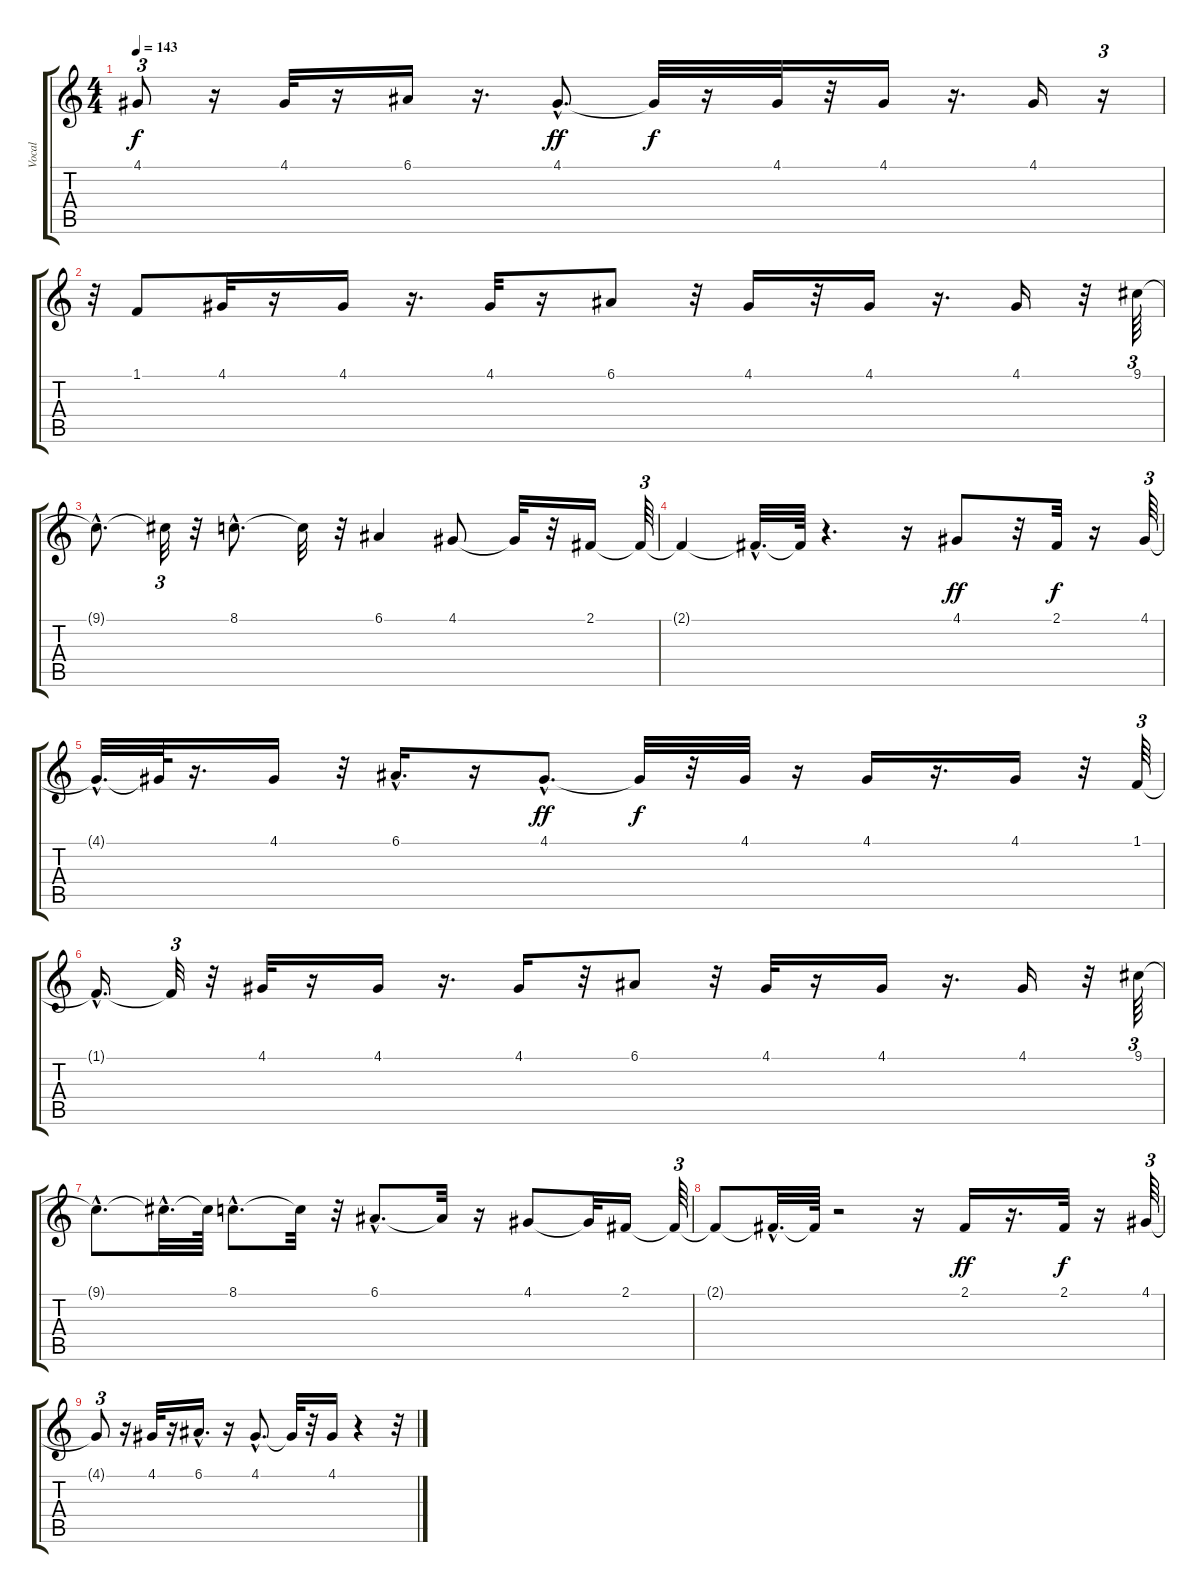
\track ("Vocal" "Vocal") {instrument panflute}
\staff {score tabs}
\tuning (E4 B3 G3 D3 A2 E2) {hide}
\ts (4 4)
\tempo 143
\clef g2
\ks c
4.1{t}.8{tu (3 2) dy f} r.16 4.1.32 r.16 6.1.16 r.16{d} 4.1{hac}.8{d dy ff} 4.1{t}.32{dy f} r.16 4.1.32 r.32 4.1.16 r.16{d} 4.1.16 r.16{tu (3 2)} |
r.32{tu (3 2)} 1.1.8 4.1.32 r.16 4.1.16 r.16{d} 4.1.32 r.16 6.1.8 r.32 4.1.16 r.32 4.1.16 r.16{d} 4.1.16 r.32 9.1.64{tu (3 2)} |
9.1{hac t}.8{d} 9.1{t}.32{tu (3 2)} r.32 8.1{hac}.8{d} 8.1{t}.32 r.32 6.1.4 4.1.8 4.1{t}.32 r.32 2.1.16 2.1{t}.64{tu (3 2)} |
2.1{t}.4 2.1{hac t}.32{d} 2.1{t}.64 r.4{d} r.16 4.1.8{dy ff} r.32 2.1.32{dy f} r.16 4.1.64{tu (3 2)} |
4.1{hac t}.32{d} 4.1{t}.64 r.16{d} 4.1.16 r.32 6.1{hac}.16{d} r.16 4.1{hac}.8{d dy ff} 4.1{t}.32{dy f} r.32 4.1.32 r.16 4.1.16 r.16{d} 4.1.16 r.32 1.1.64{tu (3 2)} |
1.1{hac t}.16{d} 1.1{t}.32{tu (3 2)} r.32 4.1.32 r.16 4.1.16 r.16{d} 4.1.16 r.32 6.1.8 r.32 4.1.32 r.16 4.1.16 r.16{d} 4.1.16 r.32 9.1.64{tu (3 2)} |
9.1{hac t}.8{d} 9.1{hac t}.32{d} 9.1{t}.64 8.1{hac}.8{d} 8.1{t}.32 r.32 6.1{hac}.8{d} 6.1{t}.32 r.16 4.1.8 4.1{t}.32 2.1.16 2.1{t}.64{tu (3 2)} |
2.1{t}.8 2.1{hac t}.32{d} 2.1{t}.64 r.2 r.16 2.1.16{dy ff} r.16{d} 2.1.32{dy f} r.16 4.1.64{tu (3 2)} |
4.1{t}.8{tu (3 2)} r.16 4.1.32 r.16 6.1{hac}.16{d} r.16 4.1{hac}.8{d} 4.1{t}.32 r.32 4.1.16 r.4 r.32
